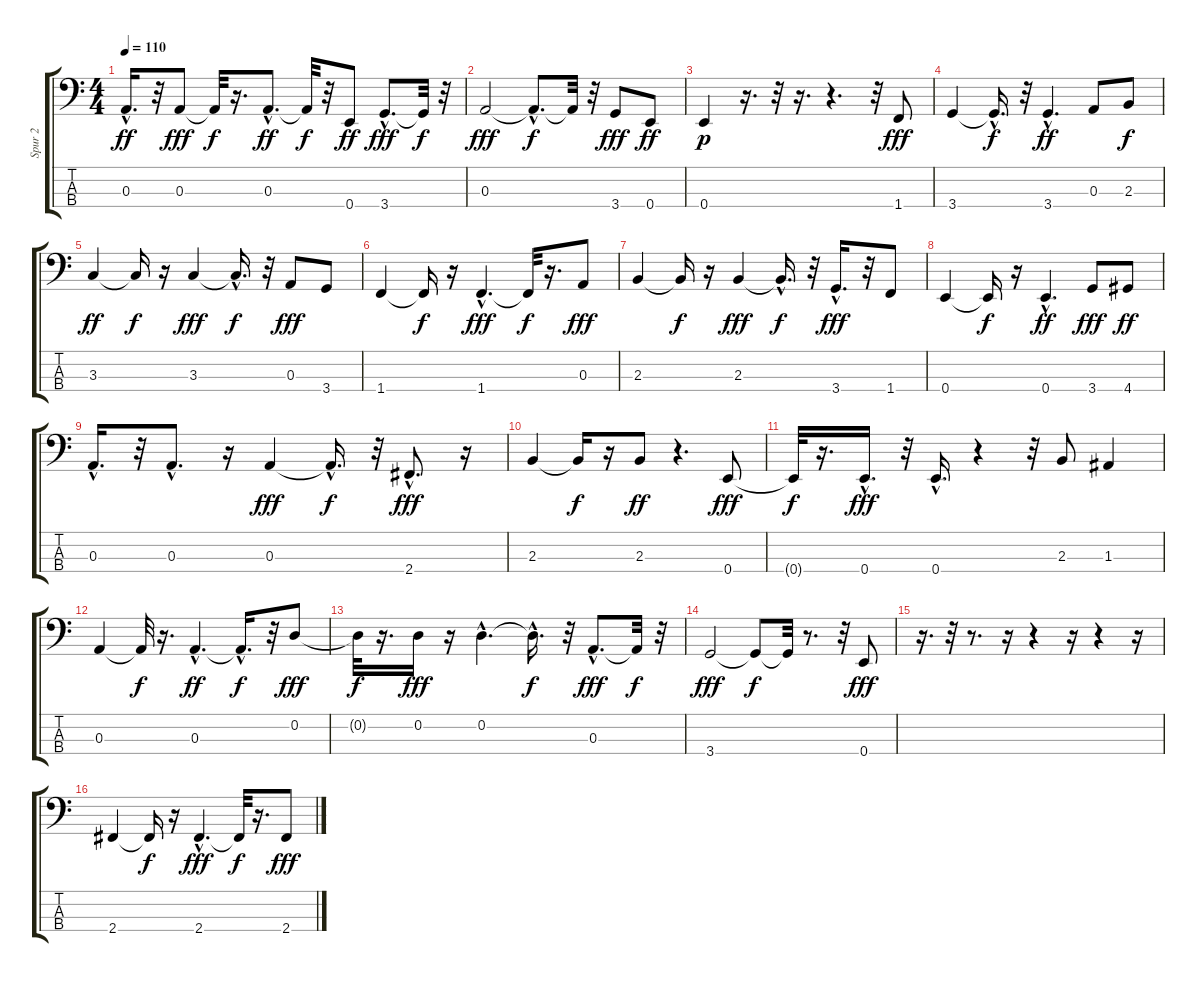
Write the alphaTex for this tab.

\track ("Spur 2" "Spur 2") {instrument synthbass2}
\staff {score tabs}
\tuning (G2 D2 A1 E1) {hide}
\ts (4 4)
\tempo 110
\clef f4
\ks c
0.3{hac}.16{d dy ff} r.32 0.3.8{dy fff} 0.3{t}.32{dy f} r.16{d} 0.3{hac}.8{d dy ff} 0.3{t}.32{dy f} r.32 0.4.8{dy ff} 3.4{hac}.8{d dy fff} 3.4{t}.32{dy f} r.32 |
0.3.2{dy fff} 0.3{hac t}.8{d dy f} 0.3{t}.32 r.32 3.4.8{dy fff} 0.4.8{dy ff} |
0.4.4{dy p} r.16{d} r.32 r.16{d} r.4{d} r.32 1.4.8{dy fff} |
3.4.4 3.4{hac t}.16{d dy f} r.32 3.4{hac}.4{d dy ff} 0.3.8 2.3.8{dy f} |
3.3.4{dy ff} 3.3{t}.16{dy f} r.16 3.3.4{dy fff} 3.3{hac t}.16{d dy f} r.32 0.3.8{dy fff} 3.4.8 |
1.4.4 1.4{t}.16{dy f} r.16 1.4{hac}.4{d dy fff} 1.4{t}.32{dy f} r.16{d} 0.3.8{dy fff} |
2.3.4 2.3{t}.16{dy f} r.16 2.3.4{dy fff} 2.3{hac t}.16{d dy f} r.32 3.4{hac}.16{d dy fff} r.32 1.4.8 |
0.4.4 0.4{t}.16{dy f} r.16 0.4{hac}.4{d dy ff} 3.4.8{dy fff} 4.4.8{dy ff} |
0.3{hac}.16{d} r.32 0.3{hac}.8{d} r.16 0.3.4{dy fff} 0.3{hac t}.16{d dy f} r.32 2.4{hac}.8{d dy fff} r.16 |
2.3.4 2.3{t}.16{dy f} r.16 2.3.8{dy ff} r.4{d} 0.4.8{dy fff} |
0.4{t}.32{dy f} r.16{d} 0.4{hac}.16{d dy fff} r.32 0.4{hac}.16{d} r.4 r.32 2.3.8 1.3.4 |
0.3.4 0.3{t}.32{dy f} r.16{d} 0.3{hac}.4{d dy ff} 0.3{hac t}.16{d dy f} r.32 0.2.8{dy fff} |
0.2{t}.32{dy f} r.16{d} 0.2.16{dy fff} r.16 0.2{hac}.4{d} 0.2{hac t}.16{d dy f} r.32 0.3{hac}.8{d dy fff} 0.3{t}.32{dy f} r.32 |
3.4.2{dy fff} 3.4{t}.8{dy f} 3.4{t}.32 r.8{d} r.32 0.4.8{dy fff} |
r.16{d} r.32 r.8{d} r.16 r.4 r.16 r.4 r.16 |
2.4.4 2.4{t}.16{dy f} r.16 2.4{hac}.4{d dy fff} 2.4{t}.32{dy f} r.16{d} 2.4.8{dy fff}
